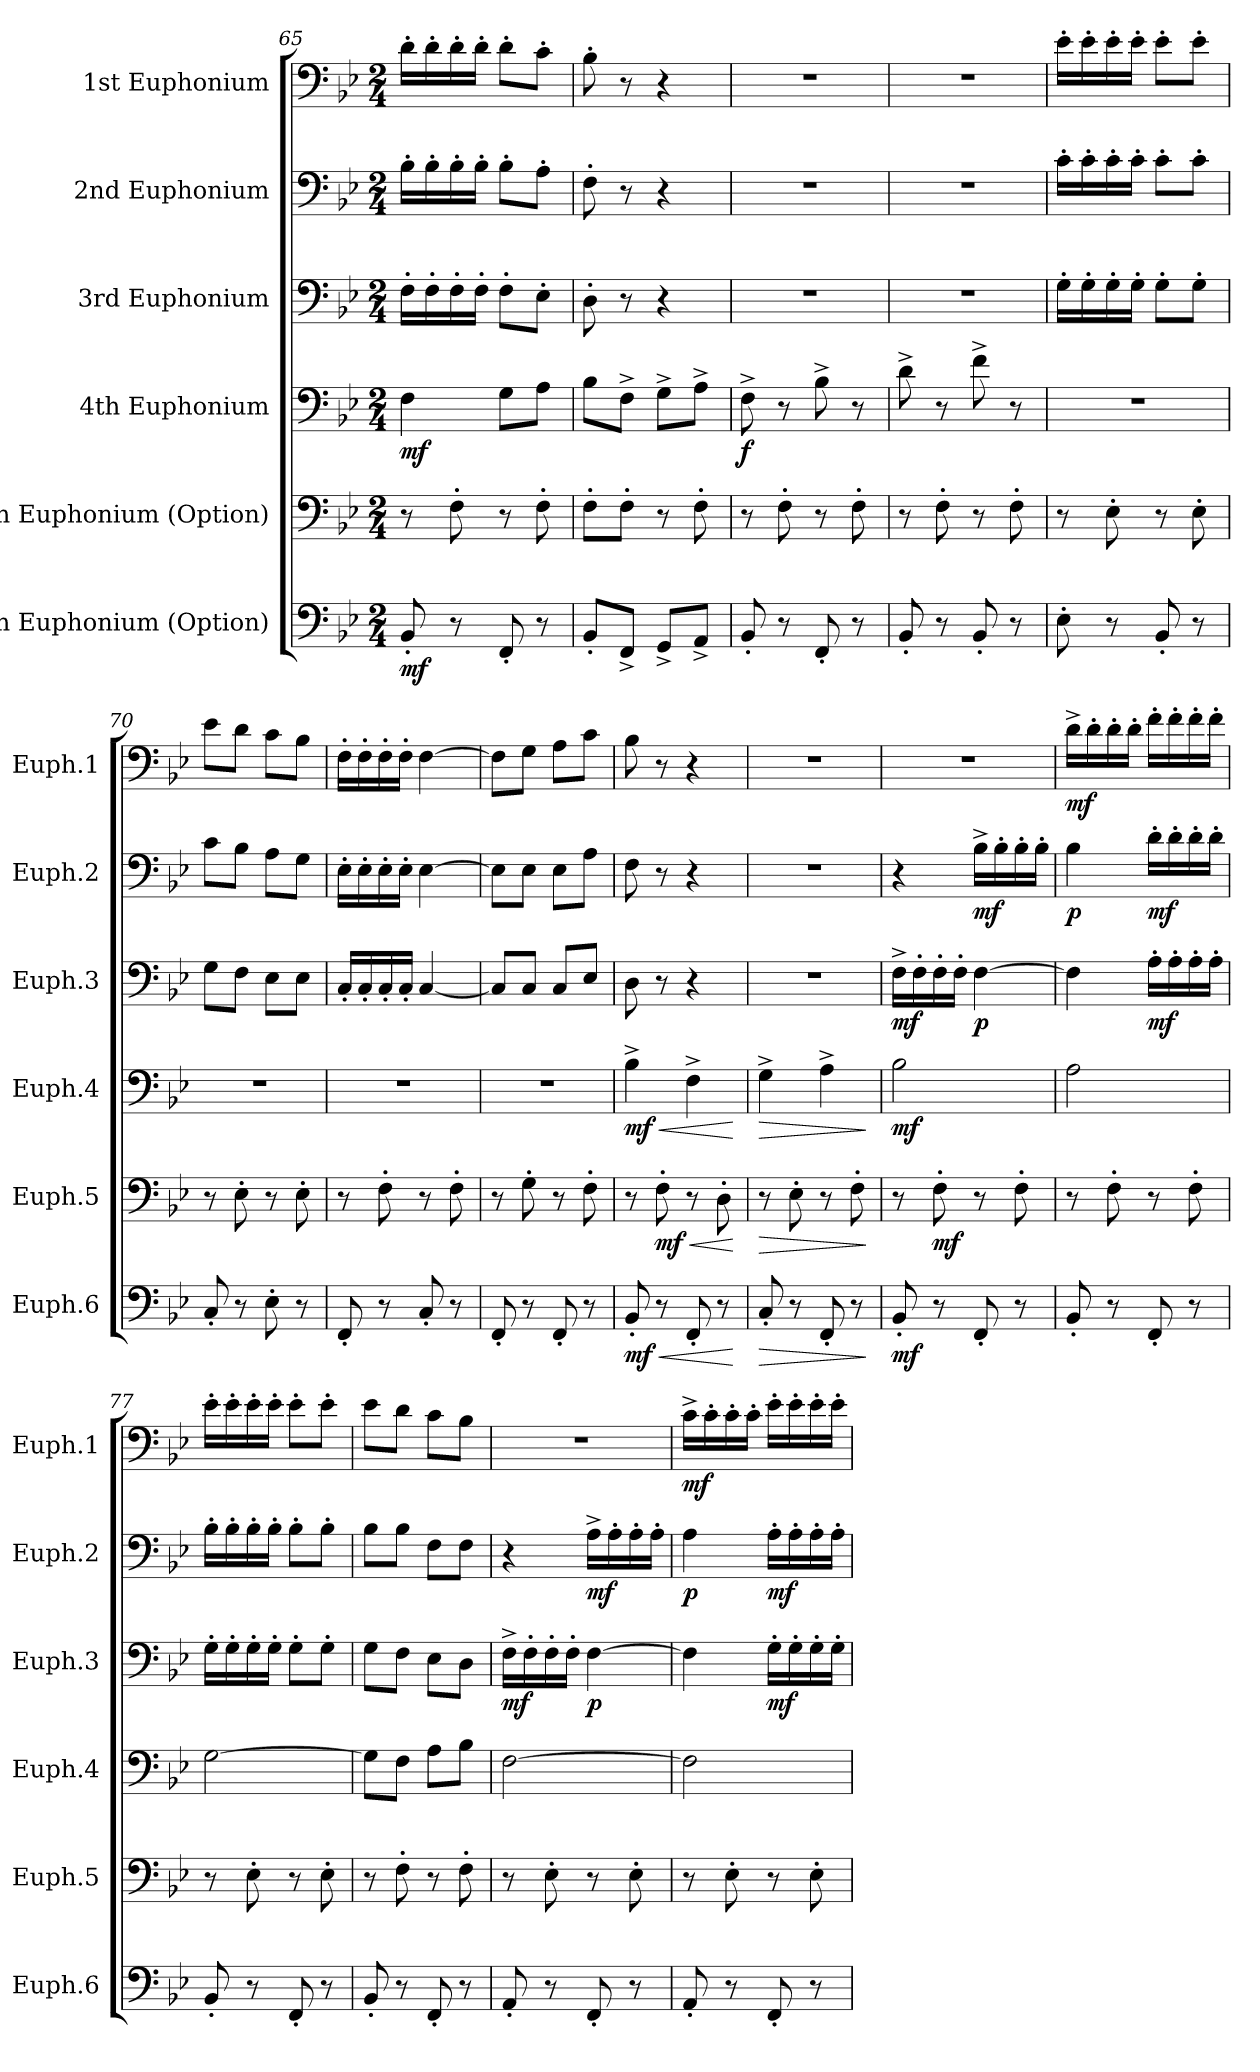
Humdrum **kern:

**kern	**dynam	**kern	**dynam	**kern	**dynam	**kern	**dynam	**kern	**dynam	**kern	**dynam
*part6	*part6	*part5	*part5	*part4	*part4	*part3	*part3	*part2	*part2	*part1	*part1
*staff6	*staff6	*staff5	*staff5	*staff4	*staff4	*staff3	*staff3	*staff2	*staff2	*staff1	*staff1
*I"6th Euphonium (Option)	*	*I"5th Euphonium (Option)	*	*I"4th Euphonium	*	*I"3rd Euphonium	*	*I"2nd Euphonium	*	*I"1st Euphonium	*
*I'Euph.6	*	*I'Euph.5	*	*I'Euph.4	*	*I'Euph.3	*	*I'Euph.2	*	*I'Euph.1	*
!!LO:LB:g=z
*clefF4	*	*clefF4	*	*clefF4	*	*clefF4	*	*clefF4	*	*clefF4	*
*k[b-e-]	*	*k[b-e-]	*	*k[b-e-]	*	*k[b-e-]	*	*k[b-e-]	*	*k[b-e-]	*
*M2/4	*	*M2/4	*	*M2/4	*	*M2/4	*	*M2/4	*	*M2/4	*
=65	=65	=65	=65	=65	=65	=65	=65	=65	=65	=65	=65
!	!LO:DY:b	!	!	!	!LO:DY:b	!	!	!	!	!	!
8BB-'/	mf	8r	.	4F\	mf	16F'\LL	.	16B-'\LL	.	16d'\LL	.
.	.	.	.	.	.	16F'\	.	16B-'\	.	16d'\	.
8r	.	8F'\	.	.	.	16F'\	.	16B-'\	.	16d'\	.
.	.	.	.	.	.	16F'\JJ	.	16B-'\JJ	.	16d'\JJ	.
8FF'/	.	8r	.	8G\L	.	8F'\L	.	8B-'\L	.	8d'\L	.
8r	.	8F'\	.	8A\J	.	8E-'\J	.	8A'\J	.	8c'\J	.
=66	=66	=66	=66	=66	=66	=66	=66	=66	=66	=66	=66
8BB-'/L	.	8F'\L	.	8B-\L	.	8D'\	.	8F'\	.	8B-'\	.
8FF^/J	.	8F'\J	.	8F^\J	.	8r	.	8r	.	8r	.
8GG^/L	.	8r	.	8G^\L	.	4r	.	4r	.	4r	.
8AA^/J	.	8F'\	.	8A^\J	.	.	.	.	.	.	.
=67	=67	=67	=67	=67	=67	=67	=67	=67	=67	=67	=67
!	!	!	!	!	!LO:DY:b	!	!	!	!	!	!
8BB-'/	.	8r	.	8F^\	f	2r	.	2r	.	2r	.
8r	.	8F'\	.	8r	.	.	.	.	.	.	.
8FF'/	.	8r	.	8B-^\	.	.	.	.	.	.	.
8r	.	8F'\	.	8r	.	.	.	.	.	.	.
=68	=68	=68	=68	=68	=68	=68	=68	=68	=68	=68	=68
8BB-'/	.	8r	.	8d^\	.	2r	.	2r	.	2r	.
8r	.	8F'\	.	8r	.	.	.	.	.	.	.
8BB-'/	.	8r	.	8f^\	.	.	.	.	.	.	.
8r	.	8F'\	.	8r	.	.	.	.	.	.	.
=69	=69	=69	=69	=69	=69	=69	=69	=69	=69	=69	=69
8E-'\	.	8r	.	2r	.	16G'\LL	.	16c'\LL	.	16e-'\LL	.
.	.	.	.	.	.	16G'\	.	16c'\	.	16e-'\	.
8r	.	8E-'\	.	.	.	16G'\	.	16c'\	.	16e-'\	.
.	.	.	.	.	.	16G'\JJ	.	16c'\JJ	.	16e-'\JJ	.
8BB-'/	.	8r	.	.	.	8G'\L	.	8c'\L	.	8e-'\L	.
8r	.	8E-'\	.	.	.	8G'\J	.	8c'\J	.	8e-'\J	.
=70	=70	=70	=70	=70	=70	=70	=70	=70	=70	=70	=70
8C'/	.	8r	.	2r	.	8G\L	.	8c\L	.	8e-\L	.
8r	.	8E-'\	.	.	.	8F\J	.	8B-\J	.	8d\J	.
8E-'\	.	8r	.	.	.	8E-\L	.	8A\L	.	8c\L	.
8r	.	8E-'\	.	.	.	8E-\J	.	8G\J	.	8B-\J	.
!!LO:PB:g=z
=71	=71	=71	=71	=71	=71	=71	=71	=71	=71	=71	=71
8FF'/	.	8r	.	2r	.	16C'/LL	.	16E-'\LL	.	16F'\LL	.
.	.	.	.	.	.	16C'/	.	16E-'\	.	16F'\	.
8r	.	8F'\	.	.	.	16C'/	.	16E-'\	.	16F'\	.
.	.	.	.	.	.	16C'/JJ	.	16E-'\JJ	.	16F'\JJ	.
8C'/	.	8r	.	.	.	[4C/	.	[4E-\	.	[4F\	.
8r	.	8F'\	.	.	.	.	.	.	.	.	.
=72	=72	=72	=72	=72	=72	=72	=72	=72	=72	=72	=72
8FF'/	.	8r	.	2r	.	8C/L]	.	8E-\L]	.	8F\L]	.
8r	.	8G'\	.	.	.	8C/J	.	8E-\J	.	8G\J	.
8FF'/	.	8r	.	.	.	8C/L	.	8E-\L	.	8A\L	.
8r	.	8F'\	.	.	.	8E-/J	.	8A\J	.	8c\J	.
=73	=73	=73	=73	=73	=73	=73	=73	=73	=73	=73	=73
!	!LO:HP:b	!	!	!	!LO:HP:b	!	!	!	!	!	!
!	!LO:DY:n=1:b	!	!	!	!LO:DY:n=1:b	!	!	!	!	!	!
8BB-'/	< mf	8r	.	4B-^\	< mf	8D\	.	8F\	.	8B-\	.
!	!	!	!LO:HP:b	!	!	!	!	!	!	!	!
!	!	!	!LO:DY:n=1:b	!	!	!	!	!	!	!	!
8r	.	8F'\	< mf	.	.	8r	.	8r	.	8r	.
8FF'/	.	8r	.	4F^\	.	4r	.	4r	.	4r	.
8r	.	8D'\	.	.	.	.	.	.	.	.	.
.	[	.	[	.	[	.	.	.	.	.	.
=74	=74	=74	=74	=74	=74	=74	=74	=74	=74	=74	=74
!	!LO:HP:b	!	!LO:HP:b	!	!LO:HP:b	!	!	!	!	!	!
8C'/	>	8r	>	4G^\	>	2r	.	2r	.	2r	.
8r	.	8E-'\	.	.	.	.	.	.	.	.	.
8FF'/	.	8r	.	4A^\	.	.	.	.	.	.	.
8r	.	8F'\	.	.	.	.	.	.	.	.	.
.	]	.	]	.	]	.	.	.	.	.	.
=75	=75	=75	=75	=75	=75	=75	=75	=75	=75	=75	=75
!	!LO:DY:b	!	!	!	!LO:DY:b	!	!LO:DY:b	!	!	!	!
8BB-'/	mf	8r	.	2B-\	mf	16F^\LL	mf	4r	.	2r	.
.	.	.	.	.	.	16F'\	.	.	.	.	.
!	!	!	!LO:DY:b	!	!	!	!	!	!	!	!
8r	.	8F'\	mf	.	.	16F'\	.	.	.	.	.
.	.	.	.	.	.	16F'\JJ	.	.	.	.	.
!	!	!	!	!	!	!	!LO:DY:b	!	!LO:DY:b	!	!
8FF'/	.	8r	.	.	.	[4F\	p	16B-^\LL	mf	.	.
.	.	.	.	.	.	.	.	16B-'\	.	.	.
8r	.	8F'\	.	.	.	.	.	16B-'\	.	.	.
.	.	.	.	.	.	.	.	16B-'\JJ	.	.	.
!!LO:LB:g=z
=76	=76	=76	=76	=76	=76	=76	=76	=76	=76	=76	=76
!	!	!	!	!	!	!	!	!	!LO:DY:b	!	!LO:DY:b
8BB-'/	.	8r	.	2A\	.	4F\]	.	4B-\	p	16d^\LL	mf
.	.	.	.	.	.	.	.	.	.	16d'\	.
8r	.	8F'\	.	.	.	.	.	.	.	16d'\	.
.	.	.	.	.	.	.	.	.	.	16d'\JJ	.
!	!	!	!	!	!	!	!LO:DY:b	!	!LO:DY:b	!	!
8FF'/	.	8r	.	.	.	16A'\LL	mf	16d'\LL	mf	16f'\LL	.
.	.	.	.	.	.	16A'\	.	16d'\	.	16f'\	.
8r	.	8F'\	.	.	.	16A'\	.	16d'\	.	16f'\	.
.	.	.	.	.	.	16A'\JJ	.	16d'\JJ	.	16f'\JJ	.
=77	=77	=77	=77	=77	=77	=77	=77	=77	=77	=77	=77
8BB-'/	.	8r	.	[2G\	.	16G'\LL	.	16B-'\LL	.	16e-'\LL	.
.	.	.	.	.	.	16G'\	.	16B-'\	.	16e-'\	.
8r	.	8E-'\	.	.	.	16G'\	.	16B-'\	.	16e-'\	.
.	.	.	.	.	.	16G'\JJ	.	16B-'\JJ	.	16e-'\JJ	.
8FF'/	.	8r	.	.	.	8G'\L	.	8B-'\L	.	8e-'\L	.
8r	.	8E-'\	.	.	.	8G'\J	.	8B-'\J	.	8e-'\J	.
=78	=78	=78	=78	=78	=78	=78	=78	=78	=78	=78	=78
8BB-'/	.	8r	.	8G\L]	.	8G\L	.	8B-\L	.	8e-\L	.
8r	.	8F'\	.	8F\J	.	8F\J	.	8B-\J	.	8d\J	.
8FF'/	.	8r	.	8A\L	.	8E-\L	.	8F\L	.	8c\L	.
8r	.	8F'\	.	8B-\J	.	8D\J	.	8F\J	.	8B-\J	.
=79	=79	=79	=79	=79	=79	=79	=79	=79	=79	=79	=79
!	!	!	!	!	!	!	!LO:DY:b	!	!	!	!
8AA'/	.	8r	.	[2F\	.	16F^\LL	mf	4r	.	2r	.
.	.	.	.	.	.	16F'\	.	.	.	.	.
8r	.	8E-'\	.	.	.	16F'\	.	.	.	.	.
.	.	.	.	.	.	16F'\JJ	.	.	.	.	.
!	!	!	!	!	!	!	!LO:DY:b	!	!LO:DY:b	!	!
8FF'/	.	8r	.	.	.	[4F\	p	16A^\LL	mf	.	.
.	.	.	.	.	.	.	.	16A'\	.	.	.
8r	.	8E-'\	.	.	.	.	.	16A'\	.	.	.
.	.	.	.	.	.	.	.	16A'\JJ	.	.	.
!!LO:PB:g=z
=80	=80	=80	=80	=80	=80	=80	=80	=80	=80	=80	=80
!	!	!	!	!	!	!	!	!	!LO:DY:b	!	!LO:DY:b
8AA'/	.	8r	.	2F\]	.	4F\]	.	4A\	p	16c^\LL	mf
.	.	.	.	.	.	.	.	.	.	16c'\	.
8r	.	8E-'\	.	.	.	.	.	.	.	16c'\	.
.	.	.	.	.	.	.	.	.	.	16c'\JJ	.
!	!	!	!	!	!	!	!LO:DY:b	!	!LO:DY:b	!	!
8FF'/	.	8r	.	.	.	16G'\LL	mf	16A'\LL	mf	16e-'\LL	.
.	.	.	.	.	.	16G'\	.	16A'\	.	16e-'\	.
8r	.	8E-'\	.	.	.	16G'\	.	16A'\	.	16e-'\	.
.	.	.	.	.	.	16G'\JJ	.	16A'\JJ	.	16e-'\JJ	.
=	=	=	=	=	=	=	=	=	=	=	=
*-	*-	*-	*-	*-	*-	*-	*-	*-	*-	*-	*-
